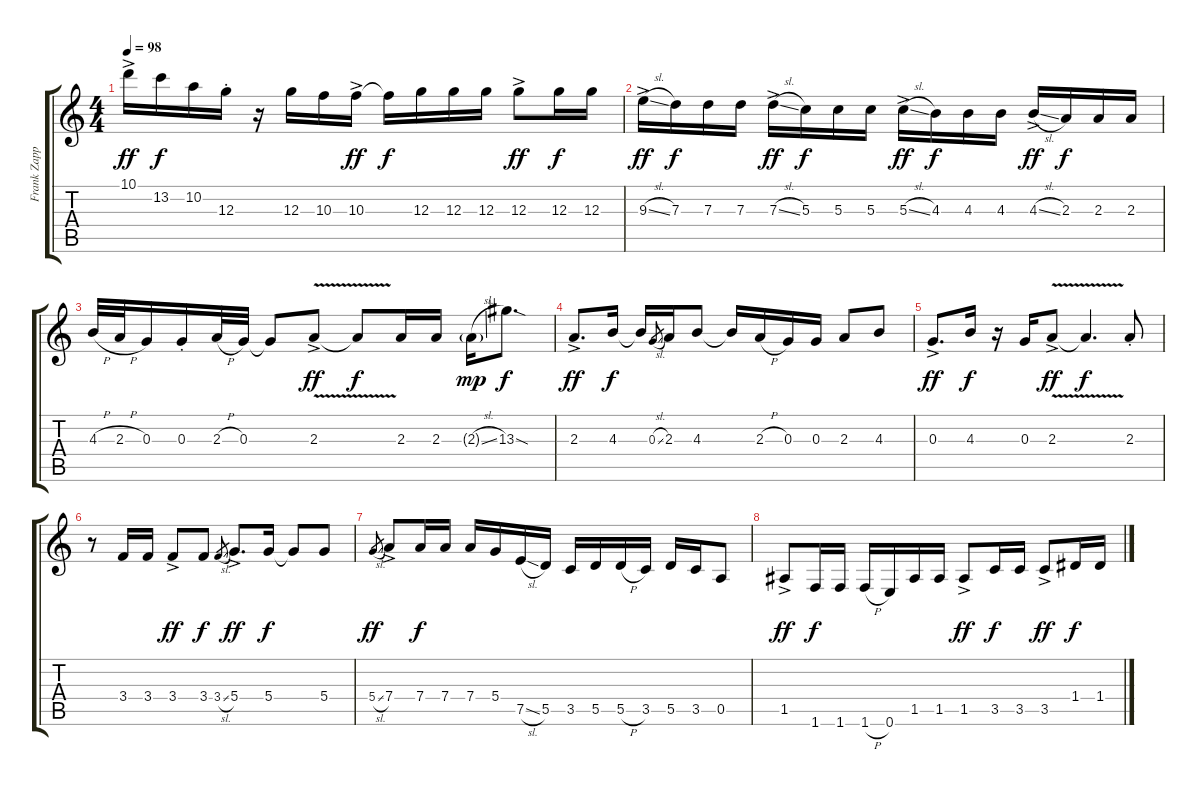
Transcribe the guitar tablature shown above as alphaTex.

\track ("Frank Zappa" "Frank Zapp") {instrument overdrivenguitar}
\staff {score tabs}
\tuning (E4 B3 G3 D3 A2 E2) {hide}
\ts (4 4)
\tempo 98
\clef g2
\ks c
10.1{ac}.16{dy ff} 13.2.16{dy f} 10.2.16 12.3{st}.16 r.16 12.3.16 10.3.16 10.3{ac}.16{dy ff} 10.3{t}.16{dy f} 12.3.16 12.3.16 12.3.16 12.3{ac}.8{dy ff} 12.3.16{dy f} 12.3.16 |
9.3{sl ac}.16{dy ff} 7.3.16{dy f} 7.3.16 7.3.16 7.3{sl ac}.16{dy ff} 5.3.16{dy f} 5.3.16 5.3.16 5.3{sl ac}.16{dy ff} 4.3.16{dy f} 4.3.16 4.3.16 4.3{sl ac}.16{dy ff} 2.3.16{dy f} 2.3.16 2.3.16 |
4.3{h}.32 2.3{h}.32 0.3.16 0.3{st}.16 2.3{h}.32 0.3.32 0.3{t}.8 2.3{v ac}.8{dy ff} 2.3{t}.8{dy f} 2.3.16 2.3.16 2.3{sl g}.16{dy mp} 13.3{sod}.8{d dy f} |
2.3{ac}.8{d dy ff} 4.3.16{dy f} 4.3{t}.16 0.3{sl}.8{gr} 2.3.16 4.3.8 4.3{t}.16 2.3{h}.16 0.3.16 0.3.16 2.3.8 4.3.8 |
0.3{ac}.8{d dy ff} 4.3.16{dy f} r.16 0.3.16 2.3{v ac}.8{dy ff} 2.3{t}.4{d dy f} 2.3{st}.8 |
r.8 3.4.16 3.4.16 3.4{ac}.8{dy ff} 3.4.8{dy f} 3.4{sl}.8{gr} 5.4{ac}.8{d dy ff} 5.4.16{dy f} 5.4{t}.8 5.4.8 |
5.4{sl}.8{gr dy ff} 7.4{ac}.8 7.4.16{dy f} 7.4.16 7.4.16 5.4.16 7.5{sl}.16 5.5.16 3.5.16 5.5.16 5.5{h}.16 3.5.16 5.5.16 3.5.16 0.5.8 |
1.5{ac}.8{dy ff} 1.6.16{dy f} 1.6.16 1.6{h}.16 0.6.16 1.5.16 1.5.16 1.5{ac}.8{dy ff} 3.5.16{dy f} 3.5.16 3.5{ac}.8{dy ff} 1.4.16{dy f} 1.4.16
